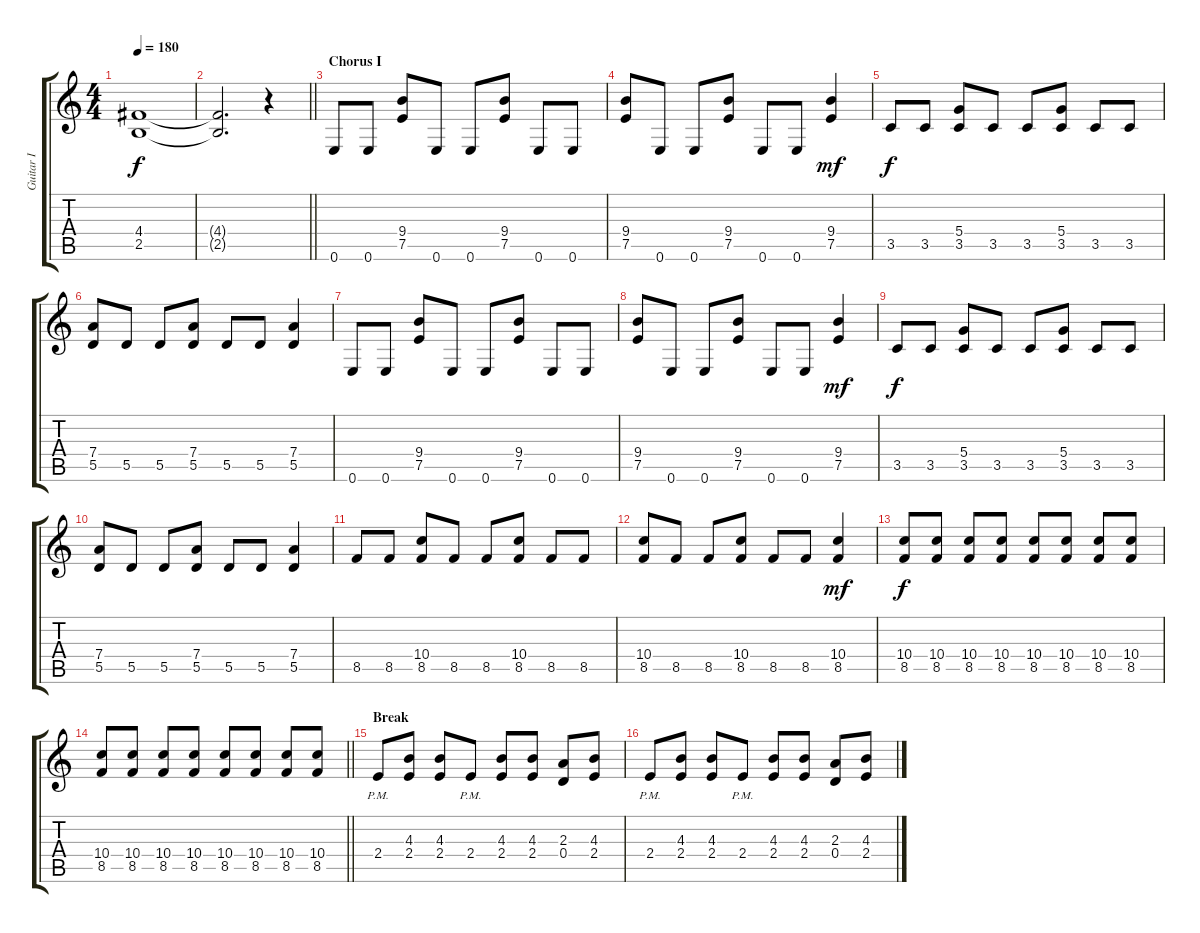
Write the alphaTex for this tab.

\track ("Guitar I" "Guitar I") {instrument distortionguitar}
\staff {score tabs}
\tuning (E4 B3 G3 D3 A2 E2) {hide}
\ts (4 4)
\tempo 180
\clef g2
\ks c
(4.4 2.5).1{dy f} |
\barLineRight lightlight
(4.4{t} 2.5{t}).2{d} r.4 |
\section ("" "Chorus I")
0.6.8 0.6.8 (9.4 7.5).8 0.6.8 0.6.8 (9.4 7.5).8 0.6.8 0.6.8 |
(9.4 7.5).8 0.6.8 0.6.8 (9.4 7.5).8 0.6.8 0.6.8 (9.4 7.5).4{dy mf} |
3.5.8{dy f} 3.5.8 (5.4 3.5).8 3.5.8 3.5.8 (5.4 3.5).8 3.5.8 3.5.8 |
(7.4 5.5).8 5.5.8 5.5.8 (7.4 5.5).8 5.5.8 5.5.8 (7.4 5.5).4 |
0.6.8 0.6.8 (9.4 7.5).8 0.6.8 0.6.8 (9.4 7.5).8 0.6.8 0.6.8 |
(9.4 7.5).8 0.6.8 0.6.8 (9.4 7.5).8 0.6.8 0.6.8 (9.4 7.5).4{dy mf} |
3.5.8{dy f} 3.5.8 (5.4 3.5).8 3.5.8 3.5.8 (5.4 3.5).8 3.5.8 3.5.8 |
(7.4 5.5).8 5.5.8 5.5.8 (7.4 5.5).8 5.5.8 5.5.8 (7.4 5.5).4 |
8.5.8 8.5.8 (10.4 8.5).8 8.5.8 8.5.8 (10.4 8.5).8 8.5.8 8.5.8 |
(10.4 8.5).8 8.5.8 8.5.8 (10.4 8.5).8 8.5.8 8.5.8 (10.4 8.5).4{dy mf} |
(10.4 8.5).8{dy f} (10.4 8.5).8 (10.4 8.5).8 (10.4 8.5).8 (10.4 8.5).8 (10.4 8.5).8 (10.4 8.5).8 (10.4 8.5).8 |
\barLineRight lightlight
(10.4 8.5).8 (10.4 8.5).8 (10.4 8.5).8 (10.4 8.5).8 (10.4 8.5).8 (10.4 8.5).8 (10.4 8.5).8 (10.4 8.5).8 |
\section ("" "Break")
2.4{pm}.8 (4.3 2.4).8 (4.3 2.4).8 2.4{pm}.8 (4.3 2.4).8 (4.3 2.4).8 (2.3 0.4).8 (4.3 2.4).8 |
2.4{pm}.8 (4.3 2.4).8 (4.3 2.4).8 2.4{pm}.8 (4.3 2.4).8 (4.3 2.4).8 (2.3 0.4).8 (4.3 2.4).8
